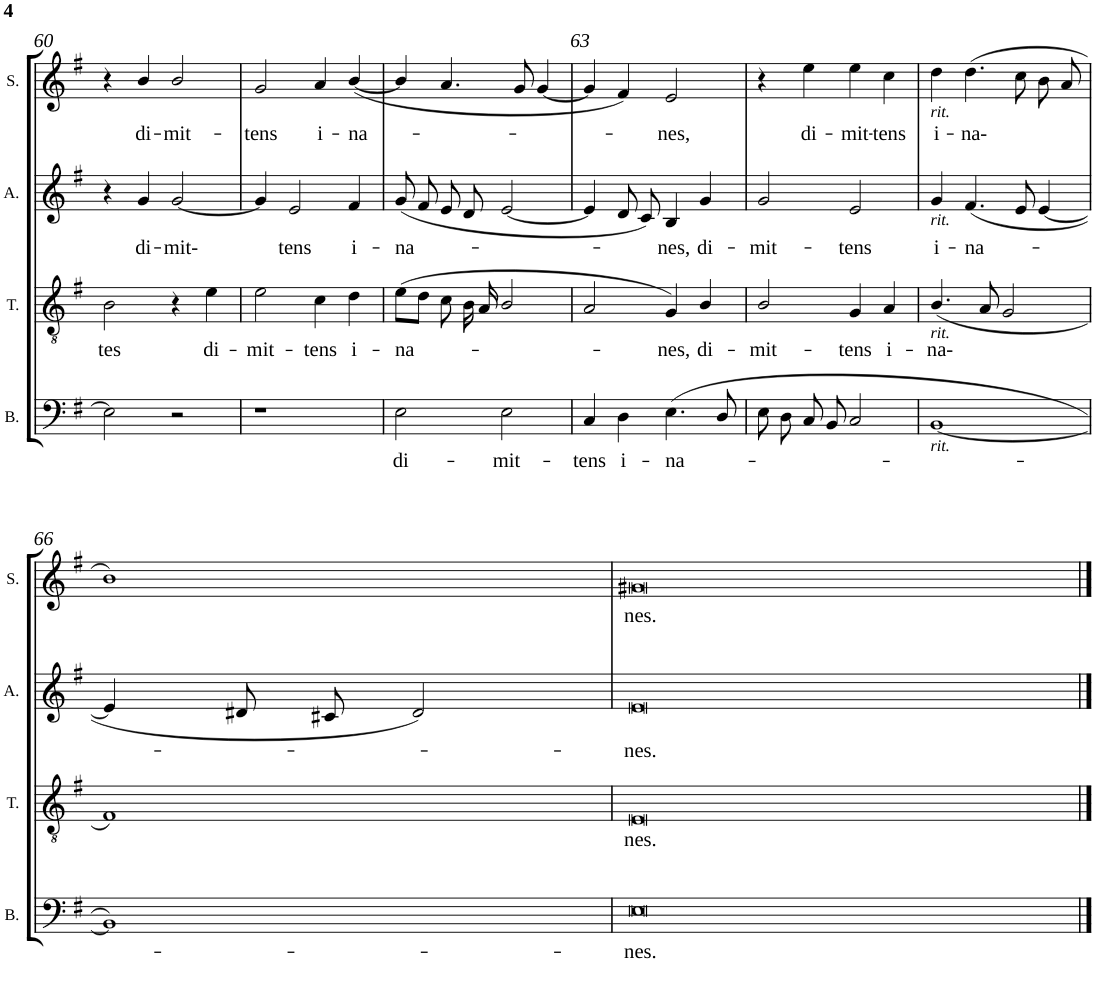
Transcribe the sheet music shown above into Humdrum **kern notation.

**kern	**text	**kern	**text	**kern	**text	**kern	**text
*part4	*part4	*part3	*part3	*part2	*part2	*part1	*part1
*staff4	*staff4	*staff3	*staff3	*staff2	*staff2	*staff1	*staff1
*I"Bass	*	*I"Tenor	*	*I"Alto	*	*I"Soprano	*
*I'B.	*	*I'T.	*	*I'A.	*	*I'S.	*
!!LO:PB:g=z
*clefF4	*	*clefGv2	*	*clefG2	*	*clefG2	*
*k[f#]	*	*k[f#]	*	*k[f#]	*	*k[f#]	*
*G:	*	*G:	*	*G:	*	*G:	*
*M4/4	*	*M4/4	*	*M4/4	*	*M4/4	*
*met(c)	*	*met(c)	*	*met(c)	*	*met(c)	*
=60	=60	=60	=60	=60	=60	=60	=60
!	!	!	!LO:LY:b	!	!	!	!
2E\]	.	2B\	tes	4r	.	4r	.
!	!	!	!	!	!LO:LY:b	!	!LO:LY:b
.	.	.	.	4g/	di-	4b/	di-
!	!	!	!	!	!LO:LY:b	!	!LO:LY:b
2r	.	4r	.	[2g/	-mit-	2b/	-mit-
!	!	!	!LO:LY:b	!	!	!	!
.	.	4e\	di-	.	.	.	.
=61	=61	=61	=61	=61	=61	=61	=61
!	!	!	!LO:LY:b	!	!	!	!LO:LY:b
1r	.	2e\	-mit-	4g/]	.	2g/	-tens
!	!	!	!	!	!LO:LY:b	!	!
.	.	.	.	2e/	tens	.	.
!	!	!	!LO:LY:b	!	!	!	!LO:LY:b
.	.	4c\	-tens	.	.	4a/	i-
!	!	!	!LO:LY:b	!	!LO:LY:b	!	!LO:LY:b
.	.	4d\	i-	4f#/	i-	(<[4b/	-na-
=62	=62	=62	=62	=62	=62	=62	=62
!	!LO:LY:b	!	!LO:LY:b	!	!LO:LY:b	!	!
2E\	di-	(>8e\L	-na-	(<8g/L	-na-	4b/]	.
.	.	8d\J	.	8f#/J	.	.	.
.	.	8c\	.	8e/L	.	4.a/	.
.	.	16B\	.	8d/J	.	.	.
.	.	16A/	.	.	.	.	.
!	!LO:LY:b	!	!	!	!	!	!
2E\	-mit-	2B/	.	[2e/	.	.	.
.	.	.	.	.	.	8g/	.
.	.	.	.	.	.	[4g/	.
=63	=63	=63	=63	=63	=63	=63	=63
!	!LO:LY:b	!	!	!	!	!	!
4C/	-tens	2A/	.	4e/]	.	4g/]	.
!	!LO:LY:b	!	!	!	!	!	!
4D\	i-	.	.	8d/L	.	4f#/)	.
.	.	.	.	8c/J)	.	.	.
!	!LO:LY:b	!	!LO:LY:b	!	!LO:LY:b	!	!LO:LY:b
(>4.E\	-na-	4G/)	-nes,	4B/	nes,	2e/	-nes,
!	!	!	!LO:LY:b	!	!LO:LY:b	!	!
.	.	4B/	di-	4g/	di-	.	.
8D/	.	.	.	.	.	.	.
=64	=64	=64	=64	=64	=64	=64	=64
!	!	!	!LO:LY:b	!	!LO:LY:b	!	!
8E\L	.	2B/	-mit-	2g/	-mit-	4r	.
8D\J	.	.	.	.	.	.	.
!	!	!	!	!	!	!	!LO:LY:b
8C/L	.	.	.	.	.	4ee\	di-
8BB/J	.	.	.	.	.	.	.
!	!	!	!LO:LY:b	!	!LO:LY:b	!	!LO:LY:b
2C/	.	4G/	-tens	2e/	-tens	4ee\	-mit-
!	!	!	!LO:LY:b	!	!	!	!LO:LY:b
.	.	4A/	i-	.	.	4cc\	-tens
=65	=65	=65	=65	=65	=65	=65	=65
!	!	!	!	!	!	!LO:TX:b:i:t=rit.	!
!	!	!	!	!LO:TX:b:i:t=rit.	!	!	!
!	!	!LO:TX:b:i:t=rit.	!	!	!	!	!
!LO:TX:b:i:t=rit.	!	!	!	!	!	!	!
!	!	!	!LO:LY:b	!	!LO:LY:b	!	!LO:LY:b
[1BB	.	(<4.B/	-na-	4g/	i-	4dd\	i-
!	!	!	!	!	!LO:LY:b	!	!LO:LY:b
.	.	.	.	(<4.f#/	-na-	(>4.dd\	-na-
.	.	8A/	.	.	.	.	.
.	.	2G/	.	.	.	.	.
.	.	.	.	8e/	.	8cc\	.
.	.	.	.	[4e/	.	8b/L	.
.	.	.	.	.	.	8a/J	.
!!LO:LB:g=z
=66	=66	=66	=66	=66	=66	=66	=66
1BB])	.	1F#)	.	4e/]	.	1b)	.
.	.	.	.	8d#X/L	.	.	.
.	.	.	.	8c#X/J	.	.	.
.	.	.	.	2d#/)	.	.	.
=67	=67	=67	=67	=67	=67	=67	=67
!	!LO:LY:b	!	!LO:LY:b	!	!LO:LY:b	!	!LO:LY:b
[1E	-nes.	[1E	nes.	[1e	-nes.	[1g#X	nes.
==68	==68	==68	==68	==68	==68	==68	==68
1E]	.	1E]	.	1e]	.	1g#]	.
=	=	=	=	=	=	=	=
*-	*-	*-	*-	*-	*-	*-	*-
